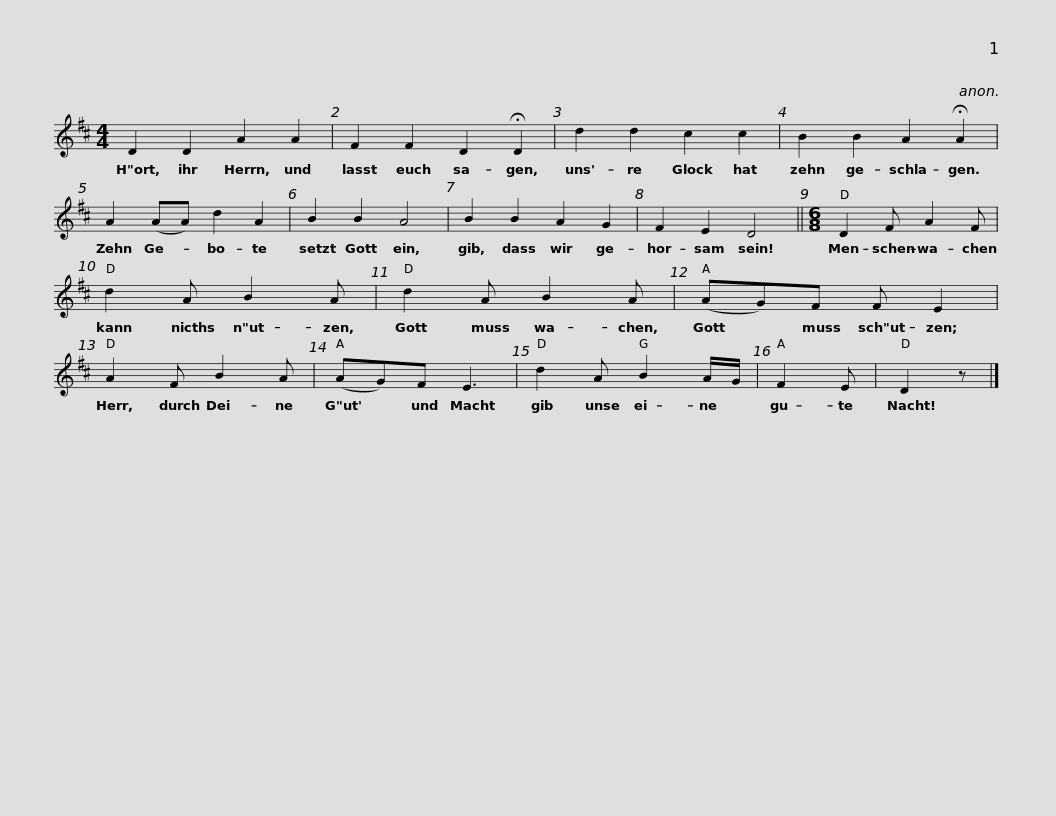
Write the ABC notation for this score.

X:1
L:1/8
M:4/4
I:linebreak $
K:D
V:1 treble
V:1
 D2 D2 A2 A2 | F2 F2 D2 !fermata!D2 | d2 d2 c2 c2 | B2 B2 A2 !fermata!A2 | A2 (AA) d2 A2 |$ %5
 B2 B2 A4 | B2 B2 A2 G2 | F2 E2 D4 ||[M:6/8] D2 F A2 F | d2 A B2 A |$ %10
 d2 A B2 A | (AG)F F E2 | A2 F B2 A | (AG)F E3 | d2 A B2 A/G/ |$ %15
 F2 E | D2 z |] %17
